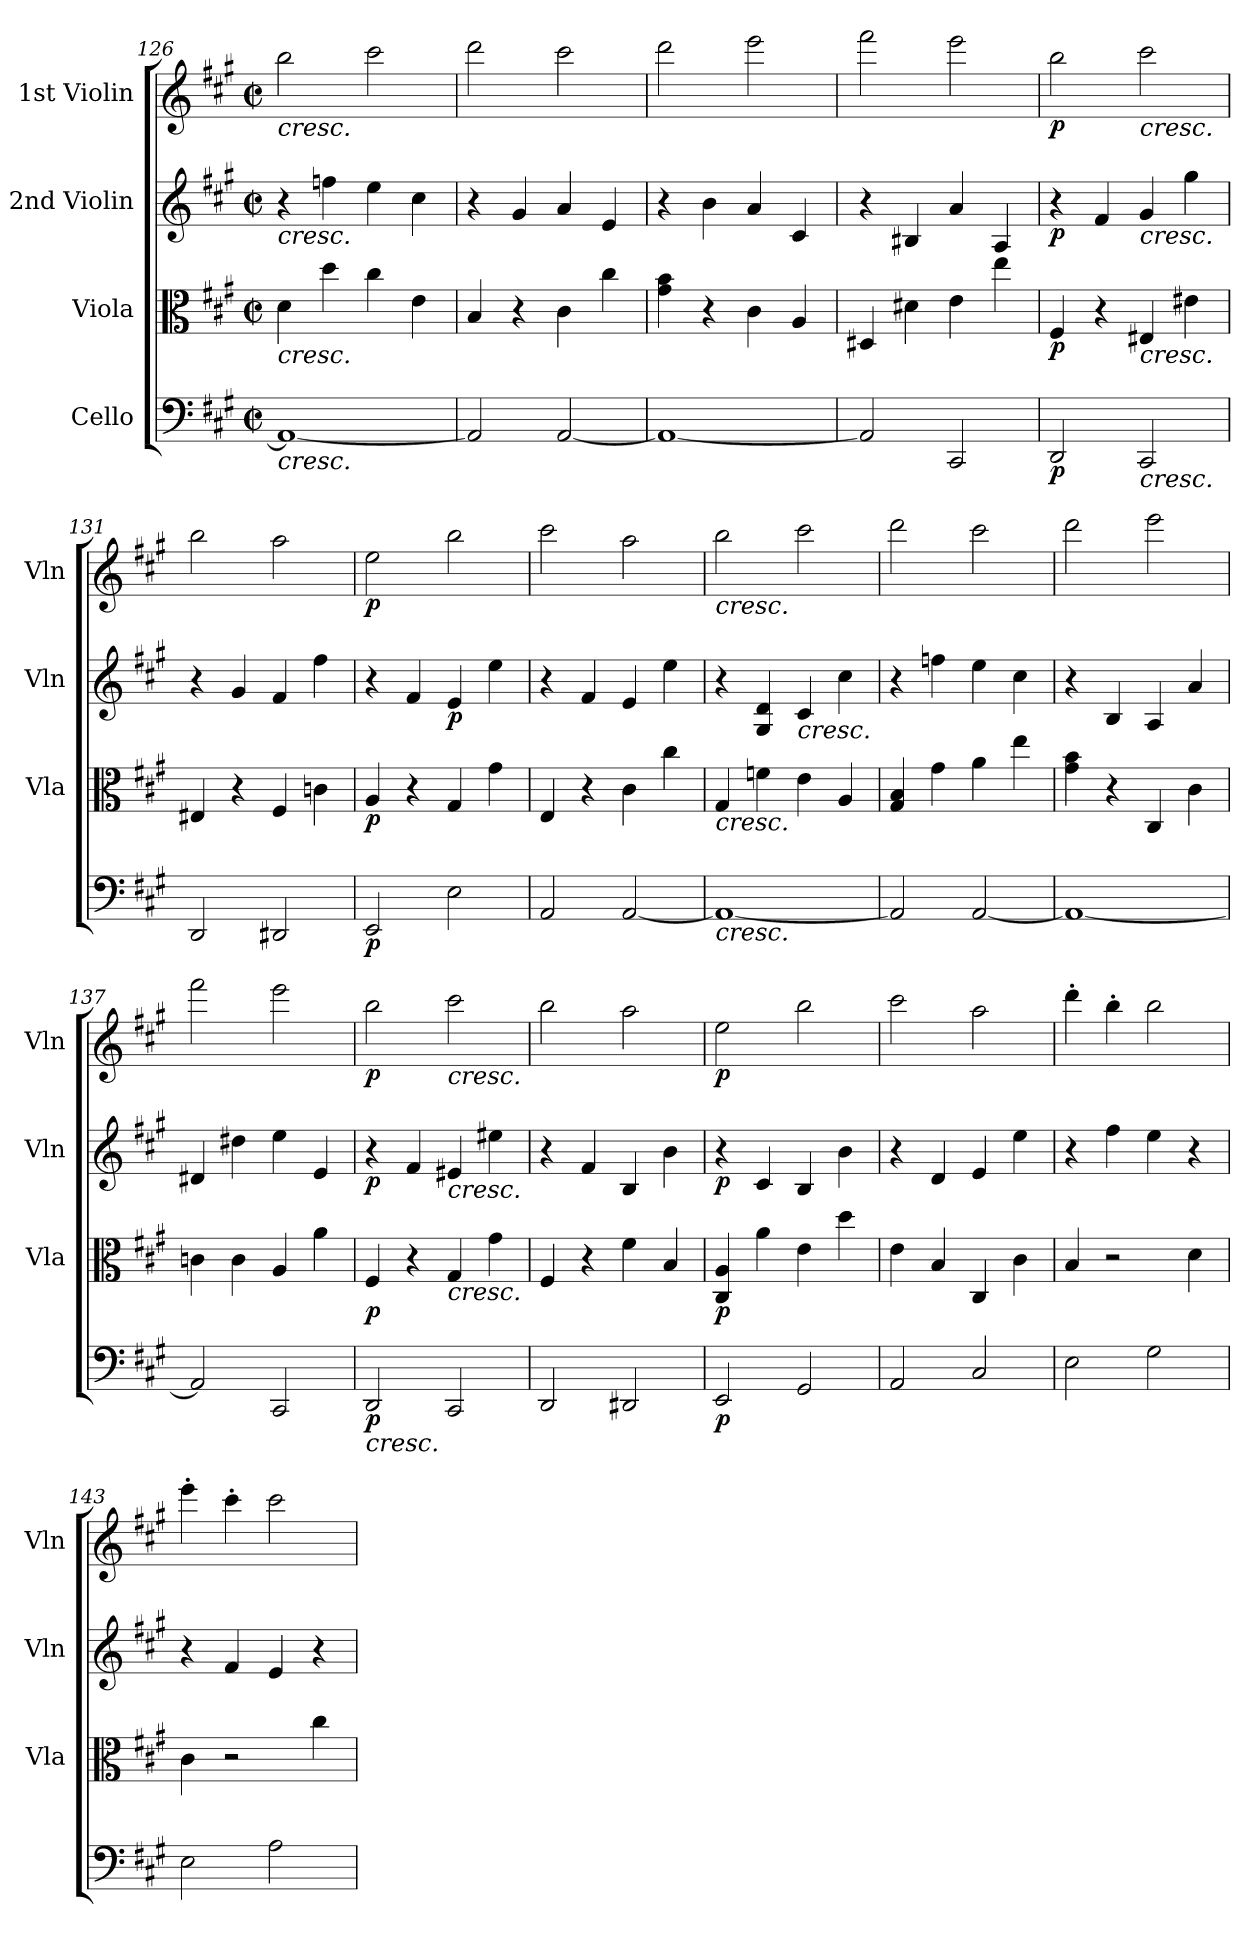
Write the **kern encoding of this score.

**kern	**dynam	**kern	**dynam	**kern	**dynam	**kern	**dynam
*part4	*part4	*part3	*part3	*part2	*part2	*part1	*part1
*staff4	*staff4	*staff3	*staff3	*staff2	*staff2	*staff1	*staff1
*I"Cello	*	*I"Viola	*	*I"2nd Violin	*	*I"1st Violin	*
*	*	*I'Vla	*	*I'Vln	*	*I'Vln	*
!!LO:PB:g=z
*clefF4	*	*clefC3	*	*clefG2	*	*clefG2	*
*k[f#c#g#]	*	*k[f#c#g#]	*	*k[f#c#g#]	*	*k[f#c#g#]	*
*A:	*	*A:	*	*A:	*	*A:	*
*M2/2	*	*M2/2	*	*M2/2	*	*M2/2	*
*met(c|)	*	*met(c|)	*	*met(c|)	*	*met(c|)	*
=126	=126	=126	=126	=126	=126	=126	=126
!	!	!	!	!	!	!LO:TX:b:i:t=cresc.	!
!	!	!	!	!LO:TX:b:i:t=cresc.	!	!	!
!	!	!LO:TX:b:i:t=cresc.	!	!	!	!	!
!LO:TX:b:i:t=cresc.	!	!	!	!	!	!	!
1AA_	.	4d\	.	4r	.	2bb\	.
.	.	4dd\	.	4ffn\	.	.	.
.	.	4cc#\	.	4ee\	.	2ccc#\	.
.	.	4e\	.	4cc#\	.	.	.
=127	=127	=127	=127	=127	=127	=127	=127
2AA/]	.	4B/	.	4r	.	2ddd\	.
.	.	4r	.	4g#/	.	.	.
[2AA/	.	4c#\	.	4a/	.	2ccc#\	.
.	.	4cc#\	.	4e/	.	.	.
=128	=128	=128	=128	=128	=128	=128	=128
1AA_	.	4g#\ 4b\	.	4r	.	2ddd\	.
.	.	4r	.	4b\	.	.	.
.	.	4c#\	.	4a/	.	2eee\	.
.	.	4A/	.	4c#/	.	.	.
=129	=129	=129	=129	=129	=129	=129	=129
2AA/]	.	4D#X/	.	4r	.	2fff#\	.
.	.	4d#X\	.	4B#X/	.	.	.
2CC#/	.	4e\	.	4a/	.	2eee\	.
.	.	4ee\	.	4A/	.	.	.
=130	=130	=130	=130	=130	=130	=130	=130
!	!LO:DY:b	!	!LO:DY:b	!	!LO:DY:b	!	!LO:DY:b
2DD/	p	4F#/	p	4r	p	2bb\	p
.	.	4r	.	4f#/	.	.	.
!	!	!	!	!	!	!LO:TX:b:i:t=cresc.	!
!	!	!	!	!LO:TX:b:i:t=cresc.	!	!	!
!	!	!LO:TX:b:i:t=cresc.	!	!	!	!	!
!LO:TX:b:i:t=cresc.	!	!	!	!	!	!	!
2CC#/	.	4E#X/	.	4g#/	.	2ccc#\	.
.	.	4e#X\	.	4gg#\	.	.	.
=131	=131	=131	=131	=131	=131	=131	=131
2DD/	.	4E#X/	.	4r	.	2bb\	.
.	.	4r	.	4g#/	.	.	.
2DD#X/	.	4F#/	.	4f#/	.	2aa\	.
.	.	4cn\	.	4ff#\	.	.	.
!!LO:LB:g=z
=132	=132	=132	=132	=132	=132	=132	=132
!	!LO:DY:b	!	!LO:DY:b	!	!	!	!LO:DY:b
2EE/	p	4A/	p	4r	.	2ee\	p
.	.	4r	.	4f#/	.	.	.
!	!	!	!	!	!LO:DY:b	!	!
2E\	.	4G#/	.	4e/	p	2bb\	.
.	.	4g#\	.	4ee\	.	.	.
=133	=133	=133	=133	=133	=133	=133	=133
2AA/	.	4E/	.	4r	.	2ccc#\	.
.	.	4r	.	4f#/	.	.	.
[2AA/	.	4c#\	.	4e/	.	2aa\	.
.	.	4cc#\	.	4ee\	.	.	.
=134	=134	=134	=134	=134	=134	=134	=134
!	!	!	!	!	!	!LO:TX:b:i:t=cresc.	!
!	!	!LO:TX:b:i:t=cresc.	!	!	!	!	!
!LO:TX:b:i:t=cresc.	!	!	!	!	!	!	!
1AA_	.	4G#/	.	4r	.	2bb\	.
.	.	4fn\	.	4G#/ 4d/	.	.	.
!	!	!	!	!LO:TX:b:i:t=cresc.	!	!	!
.	.	4e\	.	4c#/	.	2ccc#\	.
.	.	4A/	.	4cc#\	.	.	.
=135	=135	=135	=135	=135	=135	=135	=135
2AA/]	.	4G#/ 4B/	.	4r	.	2ddd\	.
.	.	4g#\	.	4ffn\	.	.	.
[2AA/	.	4a\	.	4ee\	.	2ccc#\	.
.	.	4ee\	.	4cc#\	.	.	.
=136	=136	=136	=136	=136	=136	=136	=136
1AA_	.	4g#\ 4b\	.	4r	.	2ddd\	.
.	.	4r	.	4B/	.	.	.
.	.	4C#/	.	4A/	.	2eee\	.
.	.	4c#\	.	4a/	.	.	.
!!LO:LB:g=z
=137	=137	=137	=137	=137	=137	=137	=137
2AA/]	.	4cn\	.	4d#X/	.	2fff#\	.
.	.	4c\	.	4dd#X\	.	.	.
2CC#/	.	4A/	.	4ee\	.	2eee\	.
.	.	4a\	.	4e/	.	.	.
=138	=138	=138	=138	=138	=138	=138	=138
!LO:TX:b:i:t=cresc.	!	!	!	!	!	!	!
!	!LO:DY:b	!	!LO:DY:b	!	!LO:DY:b	!	!LO:DY:b
2DD/	p	4F#/	p	4r	p	2bb\	p
.	.	4r	.	4f#/	.	.	.
!	!	!	!	!	!	!LO:TX:b:i:t=cresc.	!
!	!	!	!	!LO:TX:b:i:t=cresc.	!	!	!
!	!	!LO:TX:b:i:t=cresc.	!	!	!	!	!
2CC#/	.	4G#/	.	4e#X/	.	2ccc#\	.
.	.	4g#\	.	4ee#X\	.	.	.
=139	=139	=139	=139	=139	=139	=139	=139
2DD/	.	4F#/	.	4r	.	2bb\	.
.	.	4r	.	4f#/	.	.	.
2DD#X/	.	4f#\	.	4B/	.	2aa\	.
.	.	4B/	.	4b\	.	.	.
=140	=140	=140	=140	=140	=140	=140	=140
!	!LO:DY:b	!	!LO:DY:b	!	!LO:DY:b	!	!LO:DY:b
2EE/	p	4C#/ 4A/	p	4r	p	2ee\	p
.	.	4a\	.	4c#/	.	.	.
2GG#/	.	4e\	.	4B/	.	2bb\	.
.	.	4dd\	.	4b\	.	.	.
=141	=141	=141	=141	=141	=141	=141	=141
2AA/	.	4e\	.	4r	.	2ccc#\	.
.	.	4B/	.	4d/	.	.	.
2C#/	.	4C#/	.	4e/	.	2aa\	.
.	.	4c#\	.	4ee\	.	.	.
=142	=142	=142	=142	=142	=142	=142	=142
2E\	.	4B/	.	4r	.	4ddd'\	.
.	.	2r	.	4ff#\	.	4bb'\	.
2G#\	.	.	.	4ee\	.	2bb\	.
.	.	4d\	.	4r	.	.	.
!!LO:PB:g=z
=143	=143	=143	=143	=143	=143	=143	=143
2E\	.	4c#\	.	4r	.	4eee'\	.
.	.	2r	.	4f#/	.	4ccc#'\	.
2A\	.	.	.	4e/	.	2ccc#\	.
.	.	4cc#\	.	4r	.	.	.
=	=	=	=	=	=	=	=
*-	*-	*-	*-	*-	*-	*-	*-
